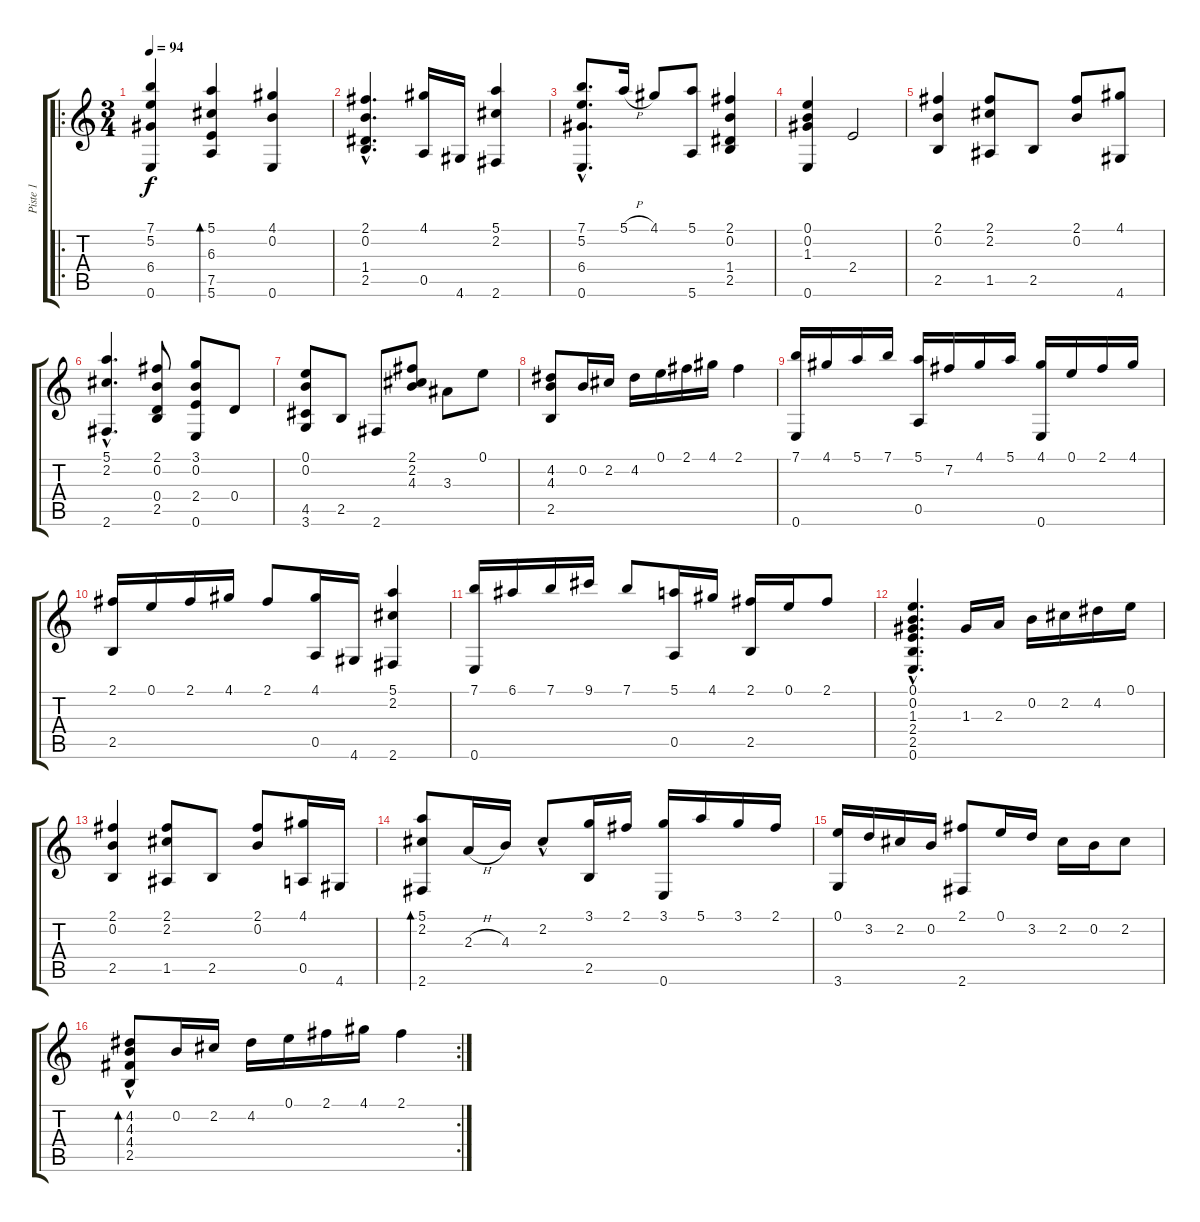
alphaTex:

\track ("Piste 1" "Piste 1") {instrument acousticguitarnylon}
\staff {score tabs}
\tuning (E4 B3 G3 D3 A2 E2) {hide}
\ro
\ts (3 4)
\tempo 94
\clef g2
\ks c
(7.1 5.2 6.4 0.6).4{dy f instrument acousticguitarnylon} (5.1 6.3 7.5 5.6).4{bd 240} (4.1 0.2 0.6).4 |
(2.1{hac} 0.2{hac} 1.4{hac} 2.5{hac}).4{d} (4.1 0.5).16 4.6.16 (5.1 2.2 2.6).4 |
(7.1{hac} 5.2{hac} 6.4{hac} 0.6{hac}).8{d} 5.1{h}.16 4.1.8 (5.1 5.6).8 (2.1 0.2 1.4 2.5).4 |
(0.1 0.2 1.3 0.6).4 2.4.2 |
(2.1 0.2 2.5).4 (2.1 2.2 1.5).8 2.5.8 (2.1 0.2).8 (4.1 4.6).8 |
(5.1{hac} 2.2{hac} 2.6{hac}).4{d} (2.1 0.2 0.4 2.5).8 (3.1 0.2 2.4 0.6).8 0.4.8 |
(0.1 0.2 4.5 3.6).8 2.5.8 2.6.8 (2.1 2.2 4.3).8 3.3.8 0.1.8 |
(4.2 4.3 2.5).8 0.2.16 2.2.16 4.2.16 0.1.16 2.1.16 4.1.16 2.1.4 |
(7.1 0.6).16 4.1.16 5.1.16 7.1.16 (5.1 0.5).16 7.2.16 4.1.16 5.1.16 (4.1 0.6).16 0.1.16 2.1.16 4.1.16 |
(2.1 2.5).16 0.1.16 2.1.16 4.1.16 2.1.8 (4.1 0.5).16 4.6.16 (5.1 2.2 2.6).4 |
(7.1 0.6).16 6.1.16 7.1.16 9.1.16 7.1.8 (5.1 0.5).16 4.1.16 (2.1 2.5).16 0.1.16 2.1.8 |
(0.1{hac} 0.2{hac} 1.3{hac} 2.4{hac} 2.5{hac} 0.6{hac}).4{d} 1.3.16 2.3.16 0.2.16 2.2.16 4.2.16 0.1.16 |
(2.1 0.2 2.5).4 (2.1 2.2 1.5).8 2.5.8 (2.1 0.2).8 (4.1 0.5).16 4.6.16 |
(5.1 2.2 2.6).8{bd 60} 2.3{h}.16 4.3.16 2.2{hac}.8 (3.1 2.5).16 2.1.16 (3.1 0.6).16 5.1.16 3.1.16 2.1.16 |
(0.1 3.6).16 3.2.16 2.2.16 0.2.16 (2.1 2.6).8 0.1.16 3.2.16 2.2.16 0.2.16 2.2.8 |
\rc 2
(4.2 4.3 4.4{hac} 2.5{hac}).8{bd 120} 0.2.16 2.2.16 4.2.16 0.1.16 2.1.16 4.1.16 2.1.4
